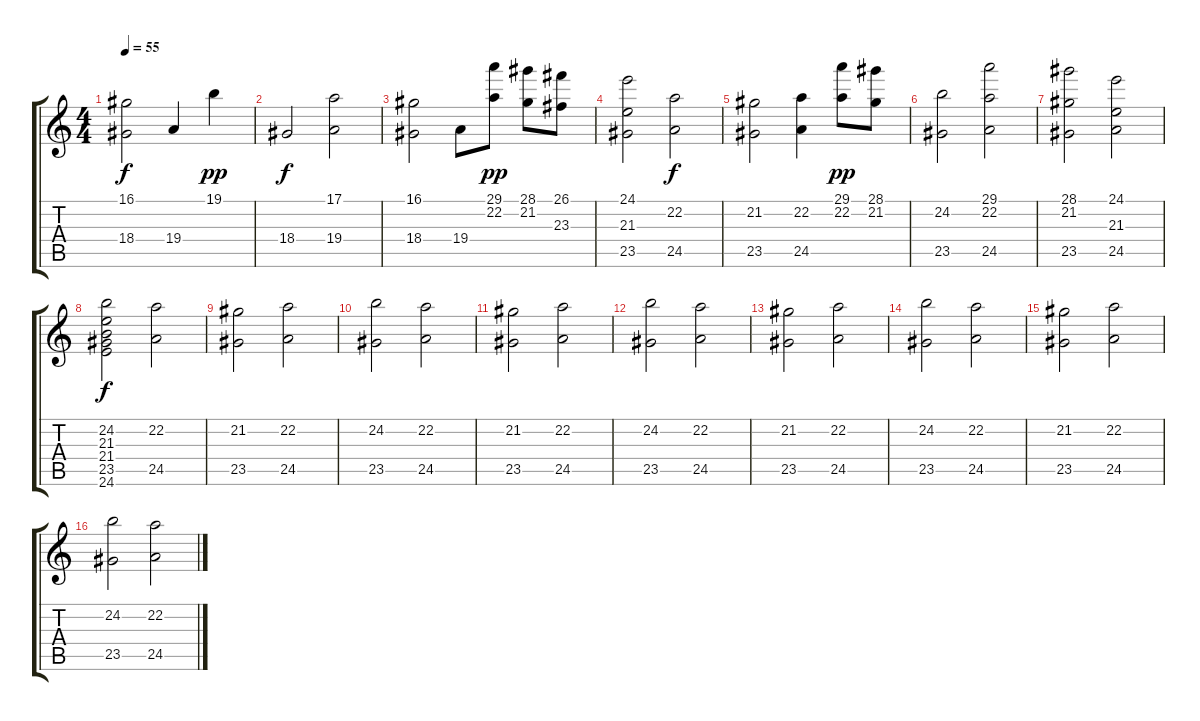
\track "" {instrument synthstrings1}
\staff {score tabs}
\tuning (E4 B3 G3 D3 A2 E2) {hide}
\ts (4 4)
\tempo 55
\clef g2
\ks c
(16.1 18.4).2{dy f} 19.4.4 19.1.4{dy pp} |
18.4.2{dy f} (17.1 19.4).2 |
(16.1 18.4).2 19.4.8 (29.1 22.2).8{dy pp} (28.1 21.2).8 (26.1 23.3).8 |
(24.1 21.3 23.5).2 (22.2 24.5).2{dy f} |
(21.2 23.5).2 (22.2 24.5).4 (29.1 22.2).8{dy pp} (28.1 21.2).8 |
(24.2 23.5).2 (29.1 22.2 24.5).2 |
(28.1 21.2 23.5).2 (24.1 21.3 24.5).2 |
(24.2 21.3 21.4 23.5 24.6).2{dy f} (22.2 24.5).2 |
(21.2 23.5).2 (22.2 24.5).2 |
(24.2 23.5).2 (22.2 24.5).2 |
(21.2 23.5).2 (22.2 24.5).2 |
(24.2 23.5).2 (22.2 24.5).2 |
(21.2 23.5).2 (22.2 24.5).2 |
(24.2 23.5).2 (22.2 24.5).2 |
(21.2 23.5).2 (22.2 24.5).2 |
(24.2 23.5).2 (22.2 24.5).2
